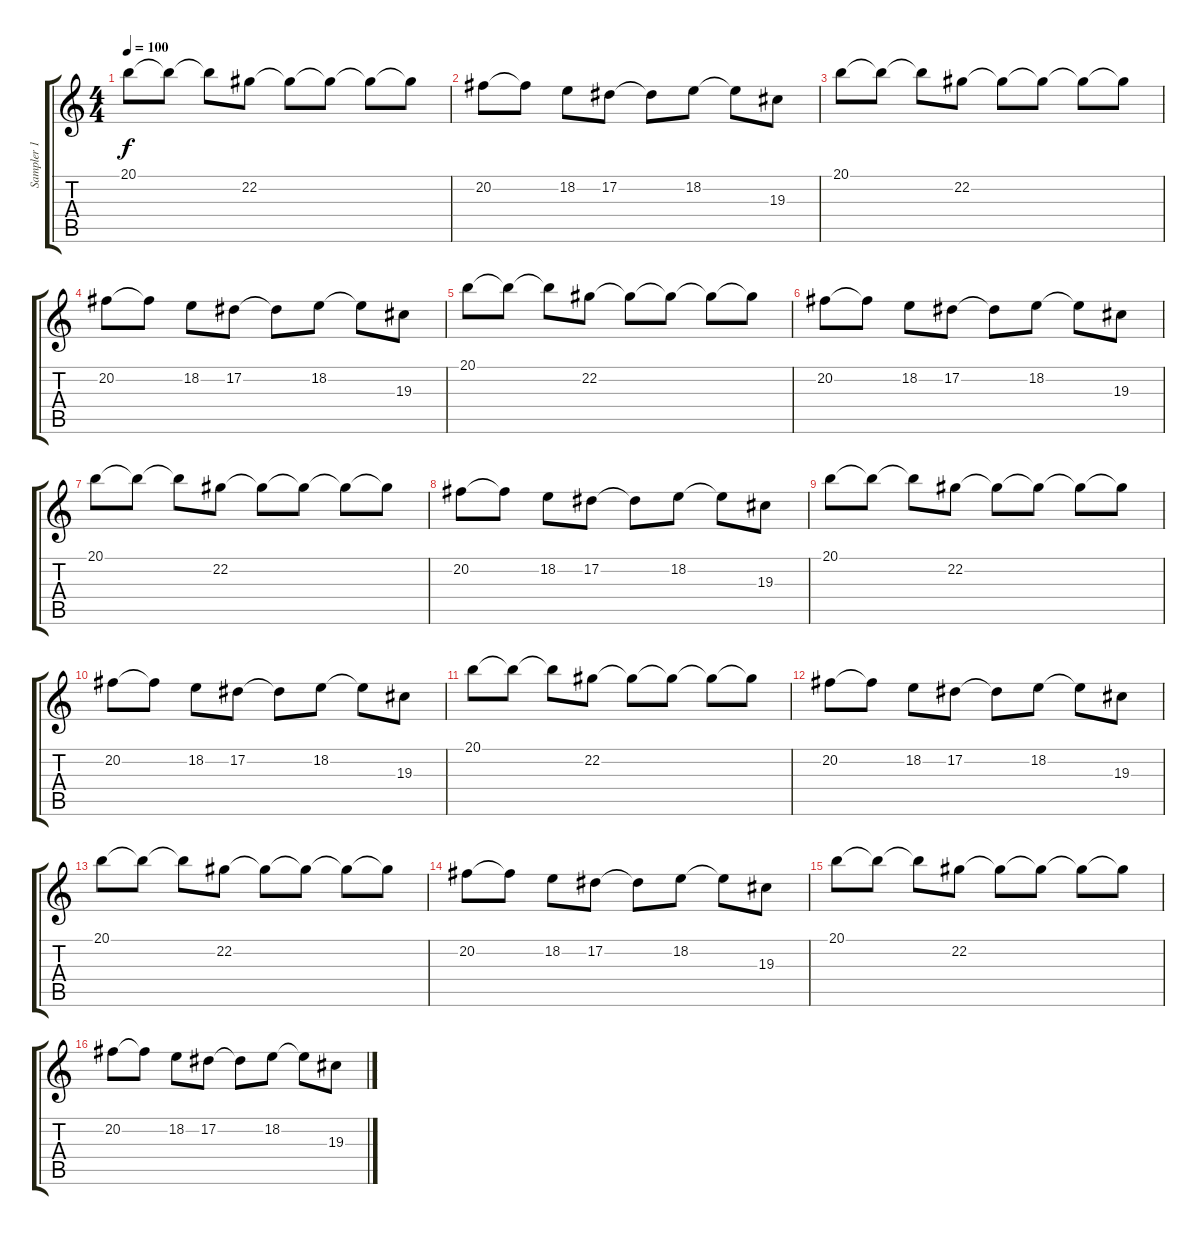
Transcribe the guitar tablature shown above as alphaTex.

\track ("Sampler 1" "Sampler 1") {instrument lead2sawtooth}
\staff {score tabs}
\tuning (Eb4 Bb3 Gb3 Db3 Ab2 Db2) {hide}
\ts (4 4)
\tempo 100
\clef g2
\ks c
20.1.8{dy f} 20.1{t}.8 20.1{t}.8 22.2.8 22.2{t}.8 22.2{t}.8 22.2{t}.8 22.2{t}.8 |
20.2.8 20.2{t}.8 18.2.8 17.2.8 17.2{t}.8 18.2.8 18.2{t}.8 19.3.8 |
20.1.8 20.1{t}.8 20.1{t}.8 22.2.8 22.2{t}.8 22.2{t}.8 22.2{t}.8 22.2{t}.8 |
20.2.8 20.2{t}.8 18.2.8 17.2.8 17.2{t}.8 18.2.8 18.2{t}.8 19.3.8 |
20.1.8 20.1{t}.8 20.1{t}.8 22.2.8 22.2{t}.8 22.2{t}.8 22.2{t}.8 22.2{t}.8 |
20.2.8 20.2{t}.8 18.2.8 17.2.8 17.2{t}.8 18.2.8 18.2{t}.8 19.3.8 |
20.1.8 20.1{t}.8 20.1{t}.8 22.2.8 22.2{t}.8 22.2{t}.8 22.2{t}.8 22.2{t}.8 |
20.2.8 20.2{t}.8 18.2.8 17.2.8 17.2{t}.8 18.2.8 18.2{t}.8 19.3.8 |
20.1.8 20.1{t}.8 20.1{t}.8 22.2.8 22.2{t}.8 22.2{t}.8 22.2{t}.8 22.2{t}.8 |
20.2.8 20.2{t}.8 18.2.8 17.2.8 17.2{t}.8 18.2.8 18.2{t}.8 19.3.8 |
20.1.8 20.1{t}.8 20.1{t}.8 22.2.8 22.2{t}.8 22.2{t}.8 22.2{t}.8 22.2{t}.8 |
20.2.8 20.2{t}.8 18.2.8 17.2.8 17.2{t}.8 18.2.8 18.2{t}.8 19.3.8 |
20.1.8 20.1{t}.8 20.1{t}.8 22.2.8 22.2{t}.8 22.2{t}.8 22.2{t}.8 22.2{t}.8 |
20.2.8 20.2{t}.8 18.2.8 17.2.8 17.2{t}.8 18.2.8 18.2{t}.8 19.3.8 |
20.1.8 20.1{t}.8 20.1{t}.8 22.2.8 22.2{t}.8 22.2{t}.8 22.2{t}.8 22.2{t}.8 |
20.2.8 20.2{t}.8 18.2.8 17.2.8 17.2{t}.8 18.2.8 18.2{t}.8 19.3.8
